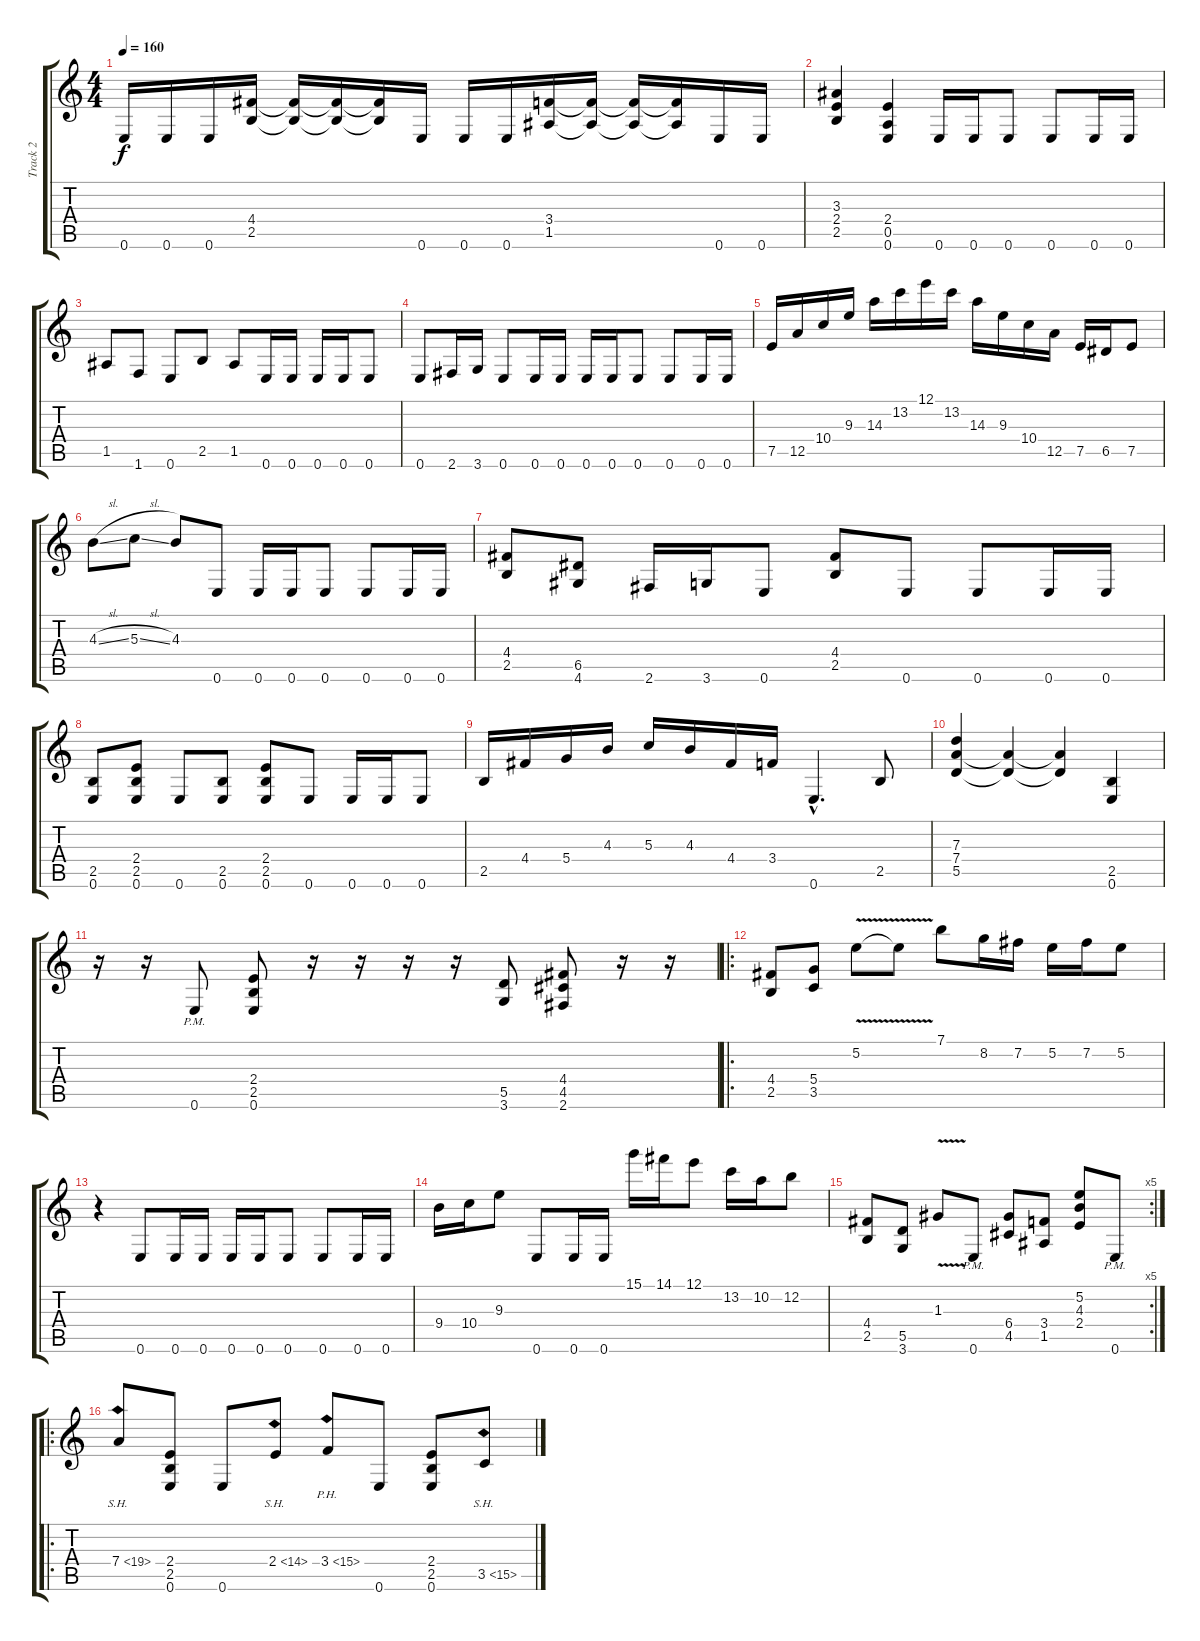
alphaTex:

\track ("Track 2" "Track 2") {instrument distortionguitar}
\staff {score tabs}
\tuning (E4 B3 G3 D3 A2 E2) {hide}
\ts (4 4)
\tempo 160
\clef g2
\ks c
0.6.16{dy f volume 10 balance 8 instrument distortionguitar} 0.6.16 0.6.16 (4.4 2.5).16 (4.4{t} 2.5{t}).16 (4.4{t} 2.5{t}).16 (4.4{t} 2.5{t}).16 0.6.16 0.6.16 0.6.16 (3.4 1.5).16 (3.4{t} 1.5{t}).16 (3.4{t} 1.5{t}).16 (3.4{t} 1.5{t}).16 0.6.16 0.6.16 |
(3.3 2.4 2.5).4 (2.4 0.5 0.6).4 0.6.16 0.6.16 0.6.8 0.6.8 0.6.16 0.6.16 |
1.5.8 1.6.8 0.6.8 2.5.8 1.5.8 0.6.16 0.6.16 0.6.16 0.6.16 0.6.8 |
0.6.8 2.6.16 3.6.16 0.6.8 0.6.16 0.6.16 0.6.16 0.6.16 0.6.8 0.6.8 0.6.16 0.6.16 |
7.5.16 12.5.16 10.4.16 9.3.16 14.3.16 13.2.16 12.1.16 13.2.16 14.3.16 9.3.16 10.4.16 12.5.16 7.5.16 6.5.16 7.5.8 |
4.3{sl}.8 5.3{sl}.8 4.3.8 0.6.8 0.6.16 0.6.16 0.6.8 0.6.8 0.6.16 0.6.16 |
(4.4 2.5).8{volume 14 balance 16 instrument distortionguitar} (6.5 4.6).8 2.6.16 3.6.16 0.6.8 (4.4 2.5).8 0.6.8 0.6.8 0.6.16 0.6.16 |
(2.5 0.6).8 (2.4 2.5 0.6).8 0.6.8 (2.5 0.6).8 (2.4 2.5 0.6).8 0.6.8 0.6.16 0.6.16 0.6.8 |
2.5.16 4.4.16 5.4.16 4.3.16 5.3.16 4.3.16 4.4.16 3.4.16 0.6{hac}.4{d} 2.5.8 |
(7.3 7.4 5.5).4 (7.4{t} 5.5{t}).4 (7.4{t} 5.5{t}).4 (2.5 0.6).4 |
r.16 r.16 0.6{pm}.8 (2.4 2.5 0.6).8 r.16 r.16 r.16 r.16 (5.5 3.6).8 (4.4 4.5 2.6).8 r.16 r.16 |
\ro
(4.4 2.5).8 (5.4 3.5).8 5.2{v}.8 5.2{t}.8 7.1.8 8.2.16 7.2.16 5.2.16 7.2.16 5.2.8 |
r.4 0.6.8 0.6.16 0.6.16 0.6.16 0.6.16 0.6.8 0.6.8 0.6.16 0.6.16 |
9.4.16 10.4.16 9.3.8 0.6.8 0.6.16 0.6.16 15.1.16 14.1.16 12.1.8 13.2.16 10.2.16 12.2.8 |
\rc 5
(4.4 2.5).8 (5.5 3.6).8 1.3{v}.8 0.6{pm}.8 (6.4 4.5).8 (3.4 1.5).8 (5.2 4.3 2.4).8 0.6{pm}.8 |
\ro
7.4{sh 12}.8 (2.4 2.5 0.6).8 0.6.8 2.4{sh 12}.8 3.4{ph 12}.8 0.6.8 (2.4 2.5 0.6).8 3.5{sh 12}.8
